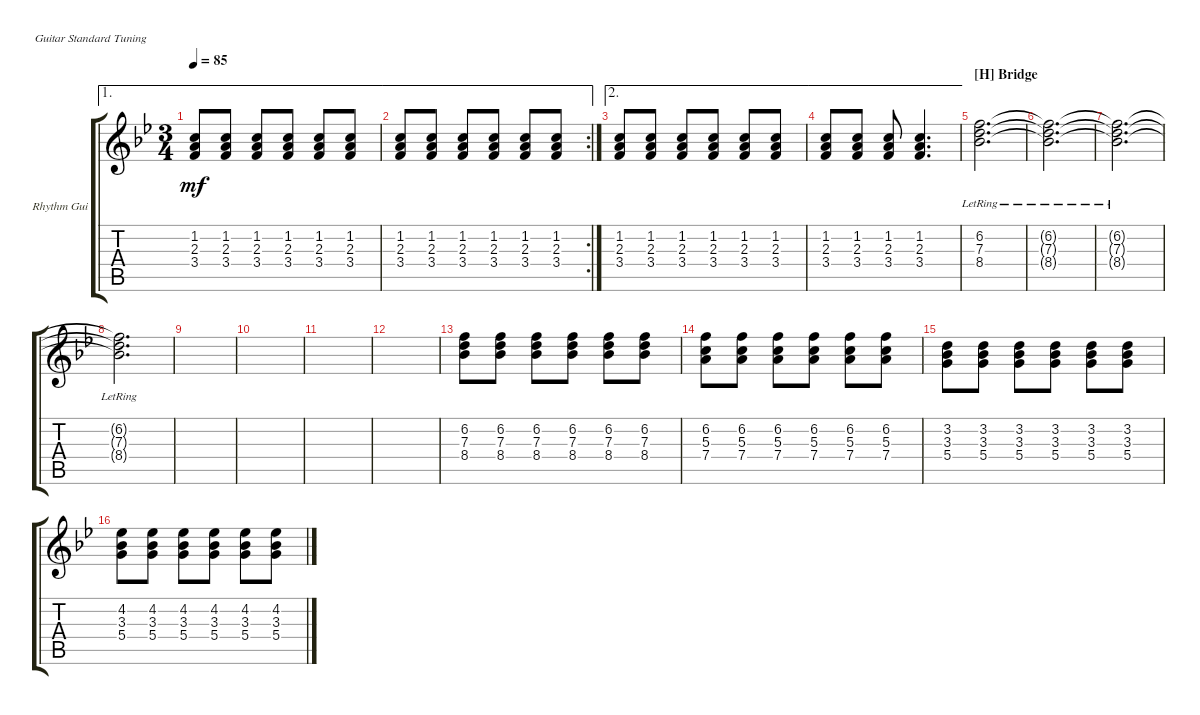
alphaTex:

\bracketExtendMode groupsimilarinstruments
\firstSystemTrackNameOrientation horizontal
\otherSystemsTrackNameOrientation horizontal
\track ("Rhythm Guitar" "Rhythm Gui") {instrument electricguitarclean}
\staff {score tabs}
\tuning (E4 B3 G3 D3 A2 E2)
\ae 1
\ts (3 4)
\tempo 85
\clef g2
\scale
0.333333
\ks bb
(3.4 2.3 1.2).8{dy mf} (3.4 2.3 1.2).8 (3.4 2.3 1.2).8 (3.4 2.3 1.2).8 (3.4 2.3 1.2).8 (3.4 2.3 1.2).8 |
\ae 1
\rc 2
\scale
0.333333 (3.4 2.3 1.2).8 (3.4 2.3 1.2).8 (3.4 2.3 1.2).8 (3.4 2.3 1.2).8 (3.4 2.3 1.2).8 (3.4 2.3 1.2).8 |
\ae 2
\scale
0.333333 (3.4 2.3 1.2).8 (3.4 2.3 1.2).8 (3.4 2.3 1.2).8 (3.4 2.3 1.2).8 (3.4 2.3 1.2).8 (3.4 2.3 1.2).8 |
\ae 2
\scale
0.333333 (3.4 2.3 1.2).8 (3.4 2.3 1.2).8 (3.4 2.3 1.2).8 (3.4 2.3 1.2).4{d} |
\section ("H" "Bridge")
\scale
0.333333 (8.4{lr} 7.3{lr} 6.2{lr}).2{d} |
(8.4{lr t} 7.3{lr t} 6.2{lr t}).2{d} |
(8.4{lr t} 7.3{lr t} 6.2{lr t}).2{d} |
(8.4{lr t} 7.3{lr t} 6.2{lr t}).2{d} |
|
|
|
|
(8.4 7.3 6.2).8 (8.4 7.3 6.2).8 (8.4 7.3 6.2).8 (8.4 7.3 6.2).8 (8.4 7.3 6.2).8 (8.4 7.3 6.2).8 |
(6.2 5.3 7.4).8 (6.2 5.3 7.4).8 (6.2 5.3 7.4).8 (6.2 5.3 7.4).8 (6.2 5.3 7.4).8 (6.2 5.3 7.4).8 |
(5.4 3.3 3.2).8 (5.4 3.3 3.2).8 (5.4 3.3 3.2).8 (5.4 3.3 3.2).8 (5.4 3.3 3.2).8 (5.4 3.3 3.2).8 |
(3.3 4.2 5.4).8 (3.3 4.2 5.4).8 (3.3 4.2 5.4).8 (3.3 4.2 5.4).8 (3.3 4.2 5.4).8 (3.3 4.2 5.4).8
